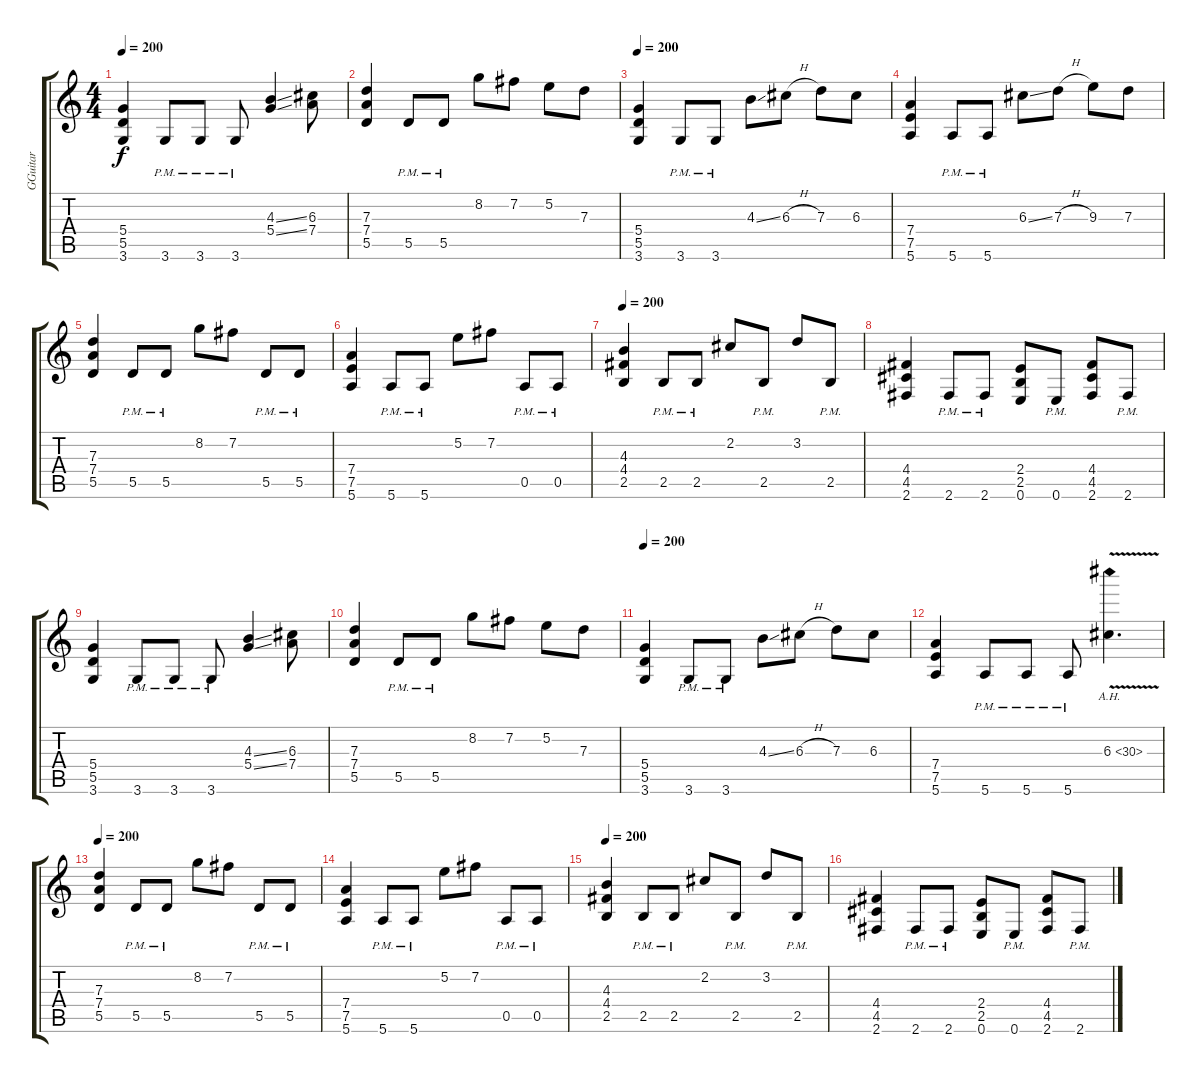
\track ("GGuitar" "GGuitar") {instrument distortionguitar}
\staff {score tabs}
\tuning (E4 B3 G3 D3 A2 E2) {hide}
\ts (4 4)
\tempo 200
\clef g2
\ks c
(5.4 5.5 3.6).4{dy f} 3.6{pm}.8 3.6{pm}.8 3.6{pm}.8 (4.3{ss} 5.4{ss}).4 (6.3 7.4).8 |
(7.3 7.4 5.5).4 5.5{pm}.8 5.5{pm}.8 8.2.8 7.2.8 5.2.8 7.3.8 |
\tempo 200
(5.4 5.5 3.6).4 3.6{pm}.8 3.6{pm}.8 4.3{ss}.8 6.3{h}.8 7.3.8 6.3.8 |
(7.4 7.5 5.6).4 5.6{pm}.8 5.6{pm}.8 6.3{ss}.8 7.3{h}.8 9.3.8 7.3.8 |
(7.3 7.4 5.5).4 5.5{pm}.8 5.5{pm}.8 8.2.8 7.2.8 5.5{pm}.8 5.5{pm}.8 |
(7.4 7.5 5.6).4 5.6{pm}.8 5.6{pm}.8 5.2.8 7.2.8 0.5{pm}.8 0.5{pm}.8 |
\tempo 200
(4.3 4.4 2.5).4 2.5{pm}.8 2.5{pm}.8 2.2.8 2.5{pm}.8 3.2.8 2.5{pm}.8 |
(4.4 4.5 2.6).4 2.6{pm}.8 2.6{pm}.8 (2.4 2.5 0.6).8 0.6{pm}.8 (4.4 4.5 2.6).8 2.6{pm}.8 |
(5.4 5.5 3.6).4 3.6{pm}.8 3.6{pm}.8 3.6{pm}.8 (4.3{ss} 5.4{ss}).4 (6.3 7.4).8 |
(7.3 7.4 5.5).4 5.5{pm}.8 5.5{pm}.8 8.2.8 7.2.8 5.2.8 7.3.8 |
\tempo 200
(5.4 5.5 3.6).4 3.6{pm}.8 3.6{pm}.8 4.3{ss}.8 6.3{h}.8 7.3.8 6.3.8 |
(7.4 7.5 5.6).4 5.6{pm}.8 5.6{pm}.8 5.6{pm}.8 6.3{ah 24 v}.4{d} |
\tempo 200
(7.3 7.4 5.5).4 5.5{pm}.8 5.5{pm}.8 8.2.8 7.2.8 5.5{pm}.8 5.5{pm}.8 |
(7.4 7.5 5.6).4 5.6{pm}.8 5.6{pm}.8 5.2.8 7.2.8 0.5{pm}.8 0.5{pm}.8 |
\tempo 200
(4.3 4.4 2.5).4 2.5{pm}.8 2.5{pm}.8 2.2.8 2.5{pm}.8 3.2.8 2.5{pm}.8 |
(4.4 4.5 2.6).4 2.6{pm}.8 2.6{pm}.8 (2.4 2.5 0.6).8 0.6{pm}.8 (4.4 4.5 2.6).8 2.6{pm}.8
